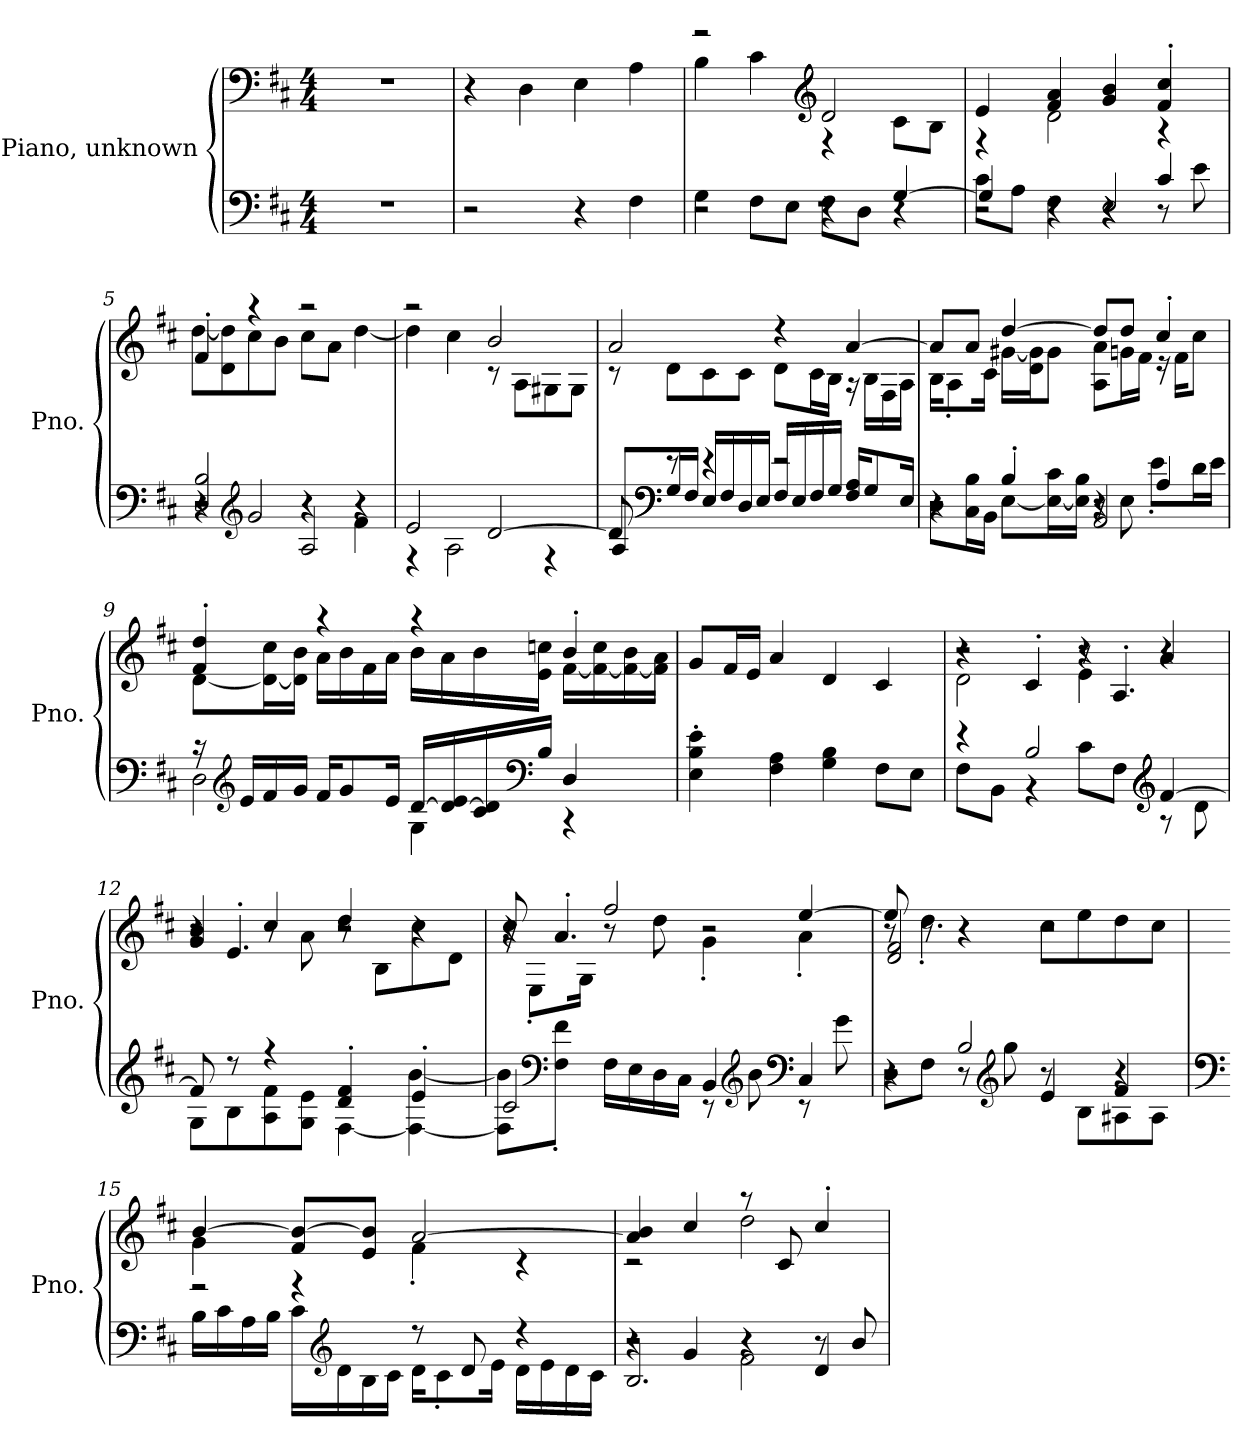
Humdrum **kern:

**kern	**kern
*part1	*part1
*staff2	*staff1
*I"Piano, unknown	*
*I'Pno.	*
*clefF4	*clefF4
*k[f#c#]	*k[f#c#]
*M4/4	*M4/4
*MM120	*MM120
=1	=1
1r	1r
=2	=2
2r	4r
.	4D\
4r	4E\
4F#\	4A\
=3	=3
*^	*^
*	*^	*	*
1r	4G\	2r	2r	4B\
.	8F#\L	.	.	4c#\
.	8E\J	.	.	.
*	*	*	*clefG2	*
.	8F#\L	4r	2d/	4r
.	8D\J	.	.	.
.	4r	[4G/	.	8c#\L
.	.	.	.	8B\J
=4	=4	=4	=4	=4
2r	8c#\L	4G/]	4e/	4r
.	8A\J	.	.	.
.	4F#\	4r	4f#/ 4a/	2d\
4r	4r	2E/	4g/ 4b/	.
4c#/	8r	.	4f#/' 4cc#/'	4r
.	8e\	.	.	.
=5	=5	=5	=5	=5
4r	2r	2D/ 2B/	4f#'/	[8dd\L
.	.	.	.	8d\ 8dd\]
*clefG2	*	*	*	*
2g/	.	.	4r	8cc#\
.	.	.	.	8b\J
.	4r	2A/	2r	8cc#\L
.	.	.	.	8a\J
4r	4f#\	.	.	[4dd\
*	*v	*v	*	*
=6	=6	=6	=6
2e/	4r	2r	4dd\]
.	2A\	.	4cc#\
[2d/	.	2b/	8r
.	.	.	8A\L
.	4r	.	8G#X\
.	.	.	8G#\J
!!LO:LB:g=z	!!
=7	=7	=7	=7
8d/]	8A/L	2a/	8r
*clefF4	*	*	*
8r	16G/L	.	8d\L
.	16F#/JJ	.	.
4r	16E/LL	.	8c#\
.	16F#/	.	.
.	16D/	.	8c#\J
.	16E/JJ	.	.
2r	16F#/LL	4r	8d\L
.	16E/	.	.
.	16F#/	.	16c#\L
.	16G/JJ	.	16B\JJ
.	16F#/ 16A/KL	[4a/	16r
.	8G/	.	16B\LL
.	.	.	16F#\
.	16E/Jk	.	16A\JJ
=8	=8	=8	=8
*	*^	*	*
2r	8D\L	4r	8a/L]	16B\KL
.	.	.	.	8A'\
.	16C#\ 16B\L	.	8a/J	.
.	16BB\JJ	.	.	16c#\Jk
.	[8E\L	4B'/	[4dd/	[16g#X\LL
.	.	.	.	16d\ 16g#\]J
.	16E\_ 16c#\L	.	.	8g#\J
.	16E\] 16B\JJ	.	.	.
4r	8r	2AA/	8dd/L]	8A\ 8a\L
.	8E\	.	8dd/J	16gn\L
.	.	.	.	16f#\JJ
4A/	8e'\L	.	4cc#'/	16r
.	.	.	.	16f#\KL
.	16d\L	.	.	8cc#\J
.	16e\JJ	.	.	.
*	*v	*v	*	*
!!LO:LB:g=z	!!
=9	=9	=9	=9
16r	2D\	4f#/' 4dd/'	[8d\L
*clefG2	*	*	*
16e/LL	.	.	.
16f#/	.	.	16d\_ 16cc#\L
16g/JJ	.	.	16d\] 16b\JJ
16f#/KL	.	4r	16a\LL
8g/	.	.	16b\
.	.	.	16f#\
16e/Jk	.	.	16a\JJ
[16d/LL	4G\	4r	16b\LL
16d/_ 16e/	.	.	16a\
16c#/ 16d/]	.	.	16b\
*clefF4	*	*	*
16B/JJ	.	.	16e\ 16ccn\JJ
4D/	4r	4b'/	[16f#\LL
.	.	.	16f#\_ 16cc\
.	.	.	16f#\_ 16b\
.	.	.	16f#\] 16a\JJ
*v	*v	*	*
*	*v	*v
=10	=10
4E\' 4B\' 4e\'	8g/L
.	16f#/L
.	16e/JJ
4F#\ 4A\	4a/
4G\ 4B\	4d/
8F#\L	4c#/
8E\J	.
=11	=11
*^	*^
*	*	*	*^
4r	8F#\L	4r	2d\	2r
.	8BB\J	.	.	.
2B/	4r	4c#'/	.	.
.	8c#\L	4r	4e\	8r
.	8F#\J	.	.	4.A'/
*clefG2	*	*	*	*
[4f#/	8r	4a/	4r	.
.	8d\	.	.	.
!!LO:LB:g=z	!!	!!
=12	=12	=12	=12	=12
8f#/]	8G\L	4g/ 4b/	4r	8r
8r	8B\	.	.	4.e'/
4r	8A\ 8f#\	4cc#/	8r	.
.	8G\ 8e\J	.	8a\	.
4d/' 4f#/'	[4F#\	4dd/	8r	2r
.	.	.	8B\L	.
4e'/	4F#\_ [4b\	4r	8cc#\	.
.	.	.	8d\J	.
=13	=13	=13	=13	=13
2c#/	8F#\] 8b\]L	4r	16r	8cc#/
.	.	.	8E'\L	.
*clefF4	*	*	*	*
.	8F#\' 8f#\'J	.	.	4.a'/
.	.	.	16G\Jk	.
.	16F#\LL	2ff#/	8r	.
.	16E\	.	.	.
.	16D\	.	8dd\	.
.	16C#\JJ	.	.	.
4BB/	8r	.	4g'\	2r
*clefG2	*	*	*	*
.	8b\	.	.	.
*clefF4	*	*	*	*
4C#/	8r	[4ee/	4a'\	.
.	8g\	.	.	.
=14	=14	=14	=14	=14
*	*^	*	*	*
2r	8D\L	4r	8ee/]	8r	2d/ 2f#/
.	8F#\J	.	8r	4.dd'\	.
.	8r	2B/	4r	.	.
*clefG2	*	*	*	*	*
.	8gg\	.	.	.	.
4e/	8r	.	2r	8cc#\L	2r
.	8B\L	.	.	8ee\	.
4f#/	8A#X\	4r	.	8dd\	.
.	8A#\J	.	.	8cc#\J	.
*v	*v	*v	*	*	*
*	*v	*v	*v
!!LO:LB:g=z
=15	=15
*clefF4	*
*^	*^
2r	16B\LL	[4b/	4g\
.	16c#\	.	.
.	16A\	.	.
.	16B\JJ	.	.
.	16c#\LL	8f#/ 8b/_L	4r
*clefG2	*	*	*
.	16d\	.	.
.	16B\	8e/ 8b/]J	.
.	16c#\JJ	.	.
8r	16d\KL	[2a/	4f#'\
.	8c#'\	.	.
8d/	.	.	.
.	16e\Jk	.	.
4r	16d\LL	.	4r
.	16e\	.	.
.	16d\	.	.
.	16c#\JJ	.	.
=16	=16	=16	=16
*	*^	*	*
4r	2r	2.B/	4a/] 4b/	2r
4g/	.	.	4cc#/	.
4r	2f#\	.	8r	2dd\
.	.	.	8c#/	.
8r	.	4d/	4cc#'/	.
8b/	.	.	.	.
*v	*v	*v	*	*
*	*v	*v
=	=
*-	*-
